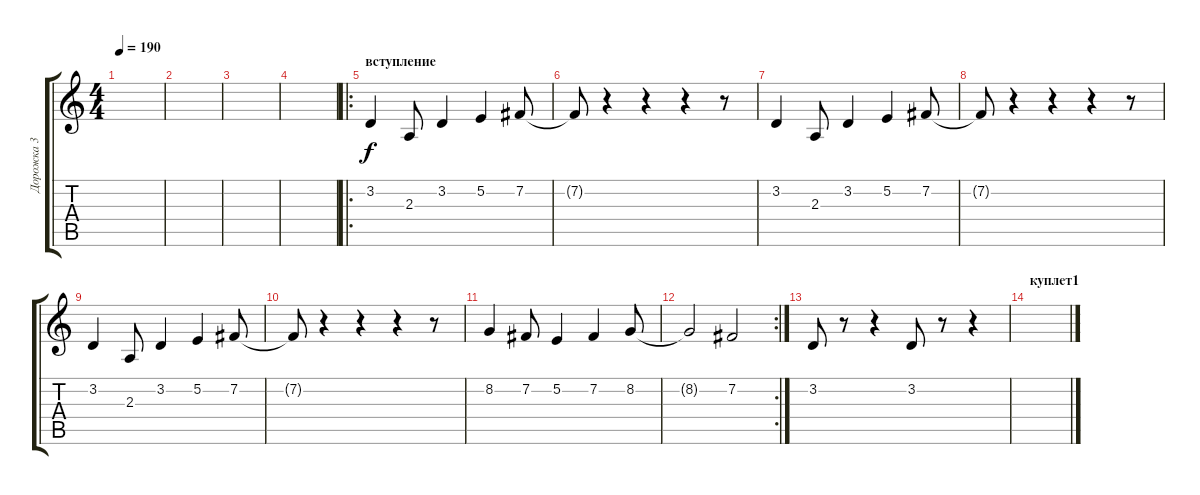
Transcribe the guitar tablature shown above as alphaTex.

\track ("Дорожка 3" "Дорожка 3") {instrument trumpet}
\staff {score tabs}
\tuning (E4 B3 G3 D3 A2 E2) {hide}
\ts (4 4)
\tempo 190
\clef g2
\ks c
|
|
|
|
\ro
\section ("" "вступление")
3.2.4 2.3.8 3.2.4 5.2.4 7.2.8 |
7.2{t}.8 r.4 r.4 r.4 r.8 |
3.2.4 2.3.8 3.2.4 5.2.4 7.2.8 |
7.2{t}.8 r.4 r.4 r.4 r.8 |
3.2.4 2.3.8 3.2.4 5.2.4 7.2.8 |
7.2{t}.8 r.4 r.4 r.4 r.8 |
8.2.4 7.2.8 5.2.4 7.2.4 8.2.8 |
\rc 2
8.2{t}.2 7.2.2 |
3.2.8 r.8 r.4 3.2.8 r.8 r.4 |
\section ("" "куплет1")
